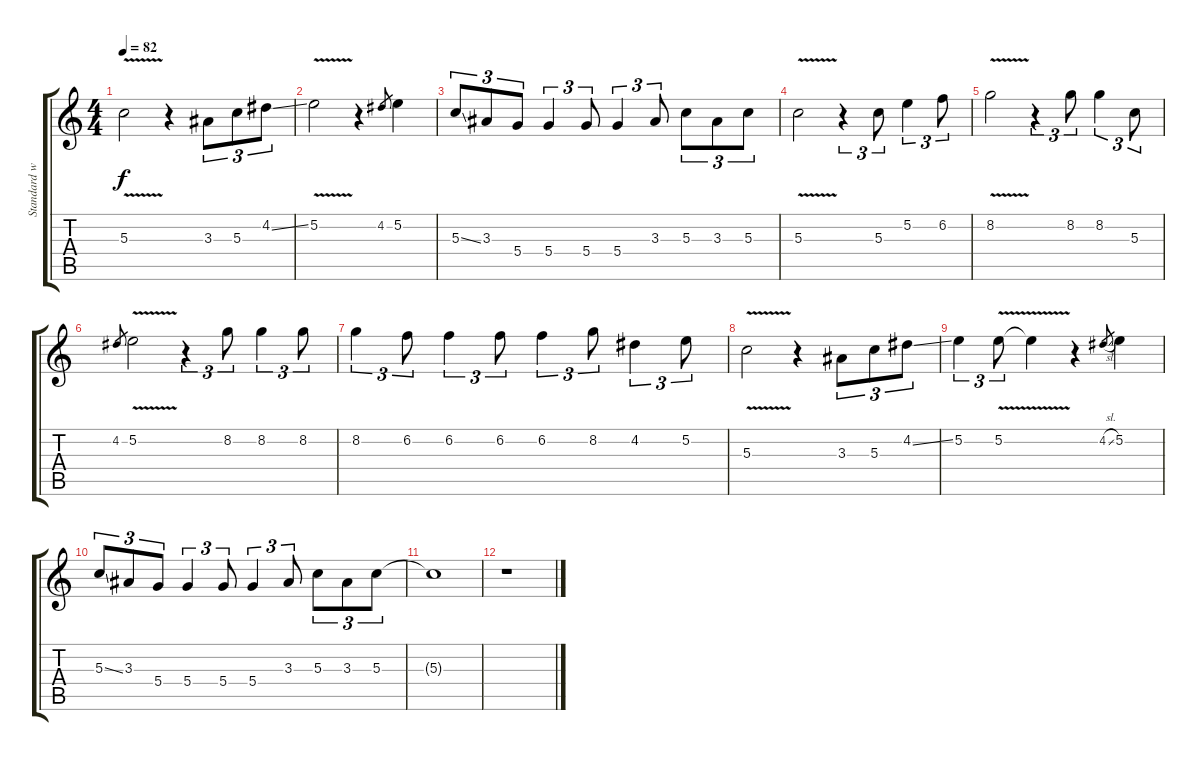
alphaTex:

\track ("Standard with Slide" "Standard w") {instrument distortionguitar}
\staff {score tabs}
\tuning (E4 B3 G3 D3 A2 E2) {hide}
\ts (4 4)
\tempo 82
\clef g2
\ks c
5.3{v}.2{dy f} r.4 3.3.8{tu (3 2)} 5.3.8{tu (3 2)} 4.2{ss}.8{tu (3 2)} |
5.2{v}.2 r.4 4.2.8{gr} 5.2.4 |
5.3{ss}.8{tu (3 2)} 3.3.8{tu (3 2)} 5.4.8{tu (3 2)} 5.4.4{tu (3 2)} 5.4.8{tu (3 2)} 5.4.4{tu (3 2)} 3.3.8{tu (3 2)} 5.3.8{tu (3 2)} 3.3.8{tu (3 2)} 5.3.8{tu (3 2)} |
5.3{v}.2 r.4{tu (3 2)} 5.3.8{tu (3 2)} 5.2.4{tu (3 2)} 6.2.8{tu (3 2)} |
8.2{v}.2 r.4{tu (3 2)} 8.2.8{tu (3 2)} 8.2.4{tu (3 2)} 5.3.8{tu (3 2)} |
4.2.8{gr} 5.2{v}.2 r.4{tu (3 2)} 8.2.8{tu (3 2)} 8.2.4{tu (3 2)} 8.2.8{tu (3 2)} |
8.2.4{tu (3 2)} 6.2.8{tu (3 2)} 6.2.4{tu (3 2)} 6.2.8{tu (3 2)} 6.2.4{tu (3 2)} 8.2.8{tu (3 2)} 4.2.4{tu (3 2)} 5.2.8{tu (3 2)} |
5.3{v}.2 r.4 3.3.8{tu (3 2)} 5.3.8{tu (3 2)} 4.2{ss}.8{tu (3 2)} |
5.2.4{tu (3 2)} 5.2{v}.8{tu (3 2)} 5.2{t}.4 r.4 4.2{sl}.8{gr} 5.2.4 |
5.3{ss}.8{tu (3 2)} 3.3.8{tu (3 2)} 5.4.8{tu (3 2)} 5.4.4{tu (3 2)} 5.4.8{tu (3 2)} 5.4.4{tu (3 2)} 3.3.8{tu (3 2)} 5.3.8{tu (3 2)} 3.3.8{tu (3 2)} 5.3.8{tu (3 2)} |
5.3{t}.1 |
r.1
